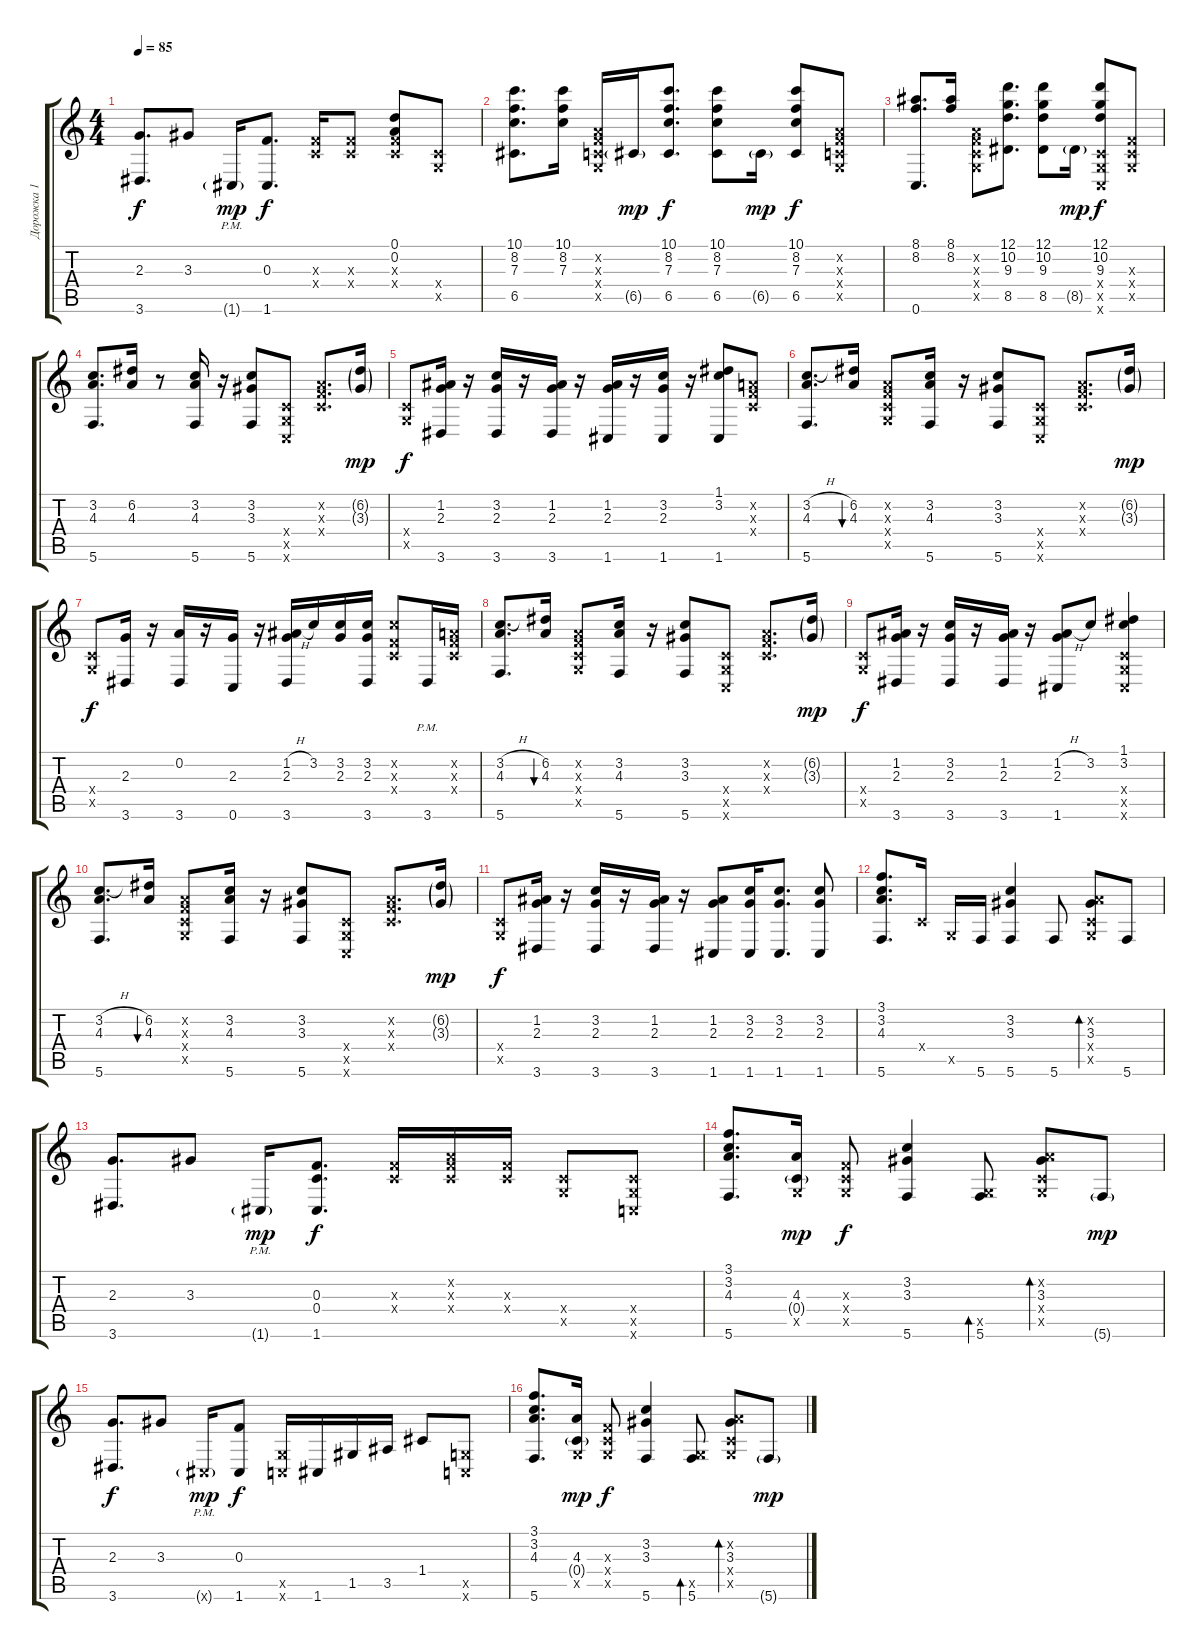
\track ("Дорожка 1" "Дорожка 1") {instrument acousticguitarsteel}
\staff {score tabs}
\tuning (D4 A3 F3 C3 G2 C2) {hide}
\ts (4 4)
\tempo 85
\clef g2
\ks c
(2.3 3.6).8{d dy f} 3.3.8 1.6{g pm}.16{dy mp} (0.3 1.6).8{d dy f} (0.3{x} 0.4{x}).16 (0.3{x} 0.4{x}).8 (0.1 0.2 0.3{x} 0.4{x}).8 (0.4{x} 0.5{x}).8 |
(10.1 8.2 7.3 6.5).8{d} (10.1 8.2 7.3).16 (0.2{x} 0.3{x} 0.4{x} 0.5{x}).16 6.5{g}.16{dy mp} (10.1 8.2 7.3 6.5).8{d dy f} (10.1 8.2 7.3 6.5).8 6.5{g}.16{dy mp} (10.1 8.2 7.3 6.5).8{dy f} (0.2{x} 0.3{x} 0.4{x} 0.5{x}).8 |
(8.1 8.2 0.6).8{d} (8.1 8.2).16 (0.2{x} 0.3{x} 0.4{x} 0.5{x}).8 (12.1 10.2 9.3 8.5).8{d} (12.1 10.2 9.3 8.5).8 8.5{g}.16{dy mp} (12.1 10.2 9.3 0.4{x} 0.5{x} 0.6{x}).8{dy f} (0.3{x} 0.4{x} 0.5{x}).8 |
(3.2 4.3 5.6).8{d} (6.2 4.3).16 r.8 (3.2 4.3 5.6).16 r.16 (3.2 3.3 5.6).8 (0.4{x} 0.5{x} 0.6{x}).8 (0.2{x} 0.3{x} 0.4{x}).8{d} (6.2{g} 3.3{g}).16{dy mp} |
(0.4{x} 0.5{x}).8{dy f} (1.2 2.3 3.6).16 r.16 (3.2 2.3 3.6).16 r.16 (1.2 2.3 3.6).16 r.16 (1.2 2.3 1.6).16 r.16 (3.2 2.3 1.6).16 r.16 (1.1 3.2 1.6).8 (0.2{x} 0.3{x} 0.4{x}).8 |
(3.2{h} 4.3 5.6).8{d} (6.2 4.3).16{bu 60} (0.2{x} 0.3{x} 0.4{x} 0.5{x}).8 (3.2 4.3 5.6).16 r.16 (3.2 3.3 5.6).8 (0.4{x} 0.5{x} 0.6{x}).8 (0.2{x} 0.3{x} 0.4{x}).8{d} (6.2{g} 3.3{g}).16{dy mp} |
(0.4{x} 0.5{x}).8{dy f} (2.3 3.6).16 r.16 (0.2 3.6).16 r.16 (2.3 0.6).16 r.16 (1.2{h} 2.3 3.6).16 3.2.16 (3.2 2.3).16 (3.2 2.3 3.6).16 (3.2{x} 0.3{x} 0.4{x}).8 3.6{pm}.16 (0.2{x} 0.3{x} 0.4{x}).16 |
(3.2{h} 4.3 5.6).8{d} (6.2 4.3).16{bu 60} (0.2{x} 0.3{x} 0.4{x} 0.5{x}).8 (3.2 4.3 5.6).16 r.16 (3.2 3.3 5.6).8 (0.4{x} 0.5{x} 0.6{x}).8 (0.2{x} 0.3{x} 0.4{x}).8{d} (6.2{g} 3.3{g}).16{dy mp} |
(0.4{x} 0.5{x}).8{dy f} (1.2 2.3 3.6).16 r.16 (3.2 2.3 3.6).16 r.16 (1.2 2.3 3.6).16 r.16 (1.2{h} 2.3 1.6).8 3.2.8 (1.1 3.2 0.4{x} 0.5{x} 1.6{x}).4 |
(3.2{h} 4.3 5.6).8{d} (6.2 4.3).16{bu 60} (0.2{x} 0.3{x} 0.4{x} 0.5{x}).8 (3.2 4.3 5.6).16 r.16 (3.2 3.3 5.6).8 (0.4{x} 0.5{x} 0.6{x}).8 (0.2{x} 0.3{x} 0.4{x}).8{d} (6.2{g} 3.3{g}).16{dy mp} |
(0.4{x} 0.5{x}).8{dy f} (1.2 2.3 3.6).16 r.16 (3.2 2.3 3.6).16 r.16 (1.2 2.3 3.6).16 r.16 (1.2 2.3 1.6).8 (3.2 2.3 1.6).16 (3.2 2.3 1.6).8{d} (3.2 2.3 1.6).8 |
(3.1 3.2 4.3 5.6).8{d} 0.4{x}.16 0.5{x}.16 5.6.16 (3.2 3.3 5.6).4 5.6.8 (0.2{x} 3.3 0.4{x} 0.5{x}).8{bd 60} 5.6.8 |
(2.3 3.6).8{d} 3.3.8 1.6{g pm}.16{dy mp} (0.3 0.4 1.6).8{d dy f} (0.3{x} 0.4{x}).16 (0.2{x} 0.3{x} 0.4{x}).16 (0.3{x} 0.4{x}).16 (0.4{x} 0.5{x}).8 (0.4{x} 0.5{x} 0.6{x}).8 |
(3.1 3.2 4.3 5.6).8{d} (4.3 0.4{g} 0.5{x}).16{dy mp} (0.3{x} 0.4{x} 0.5{x}).8{dy f} (3.2 3.3 5.6).4 (0.5{x} 5.6).8{bd 60} (0.2{x} 3.3 0.4{x} 0.5{x}).8{bd 60} 5.6{g}.8{dy mp} |
(2.3 3.6).8{d dy f} 3.3.8 1.6{g pm x}.16{dy mp} (0.3 1.6).8{dy f} (0.5{x} 0.6{x}).16 1.6.16 1.5.16 3.5.16 1.4.8 (0.5{x} 0.6{x}).8 |
(3.1 3.2 4.3 5.6).8{d} (4.3 0.4{g} 0.5{x}).16{dy mp} (0.3{x} 0.4{x} 0.5{x}).8{dy f} (3.2 3.3 5.6).4 (0.5{x} 5.6).8{bd 60} (0.2{x} 3.3 0.4{x} 0.5{x}).8{bd 60} 5.6{g}.8{dy mp}
